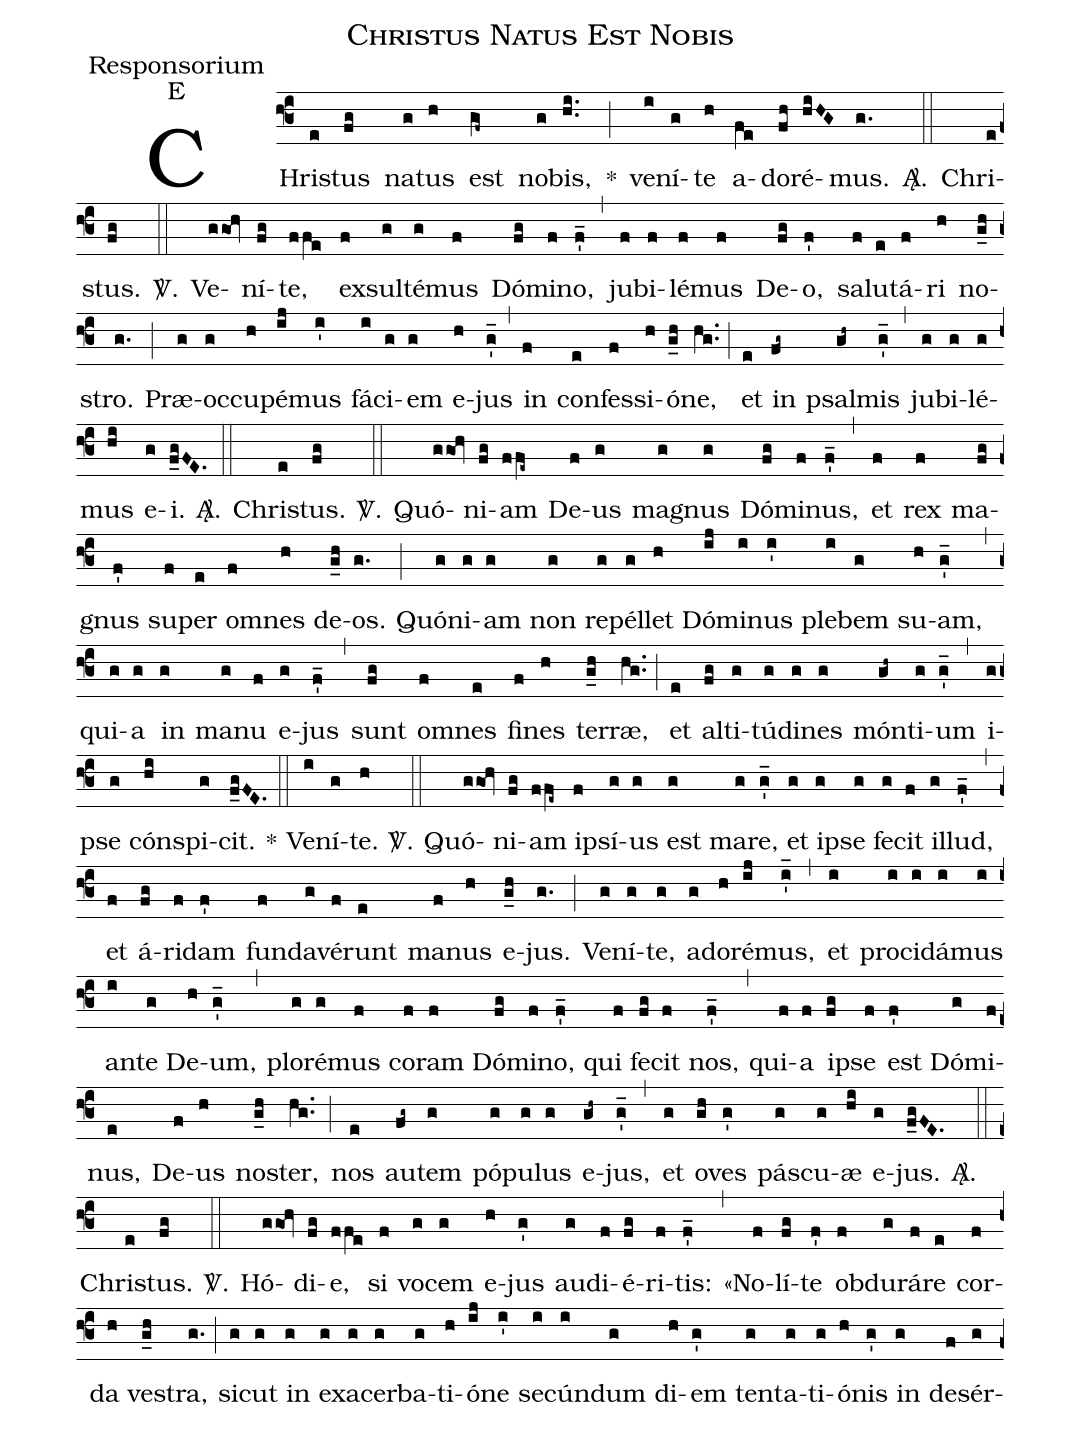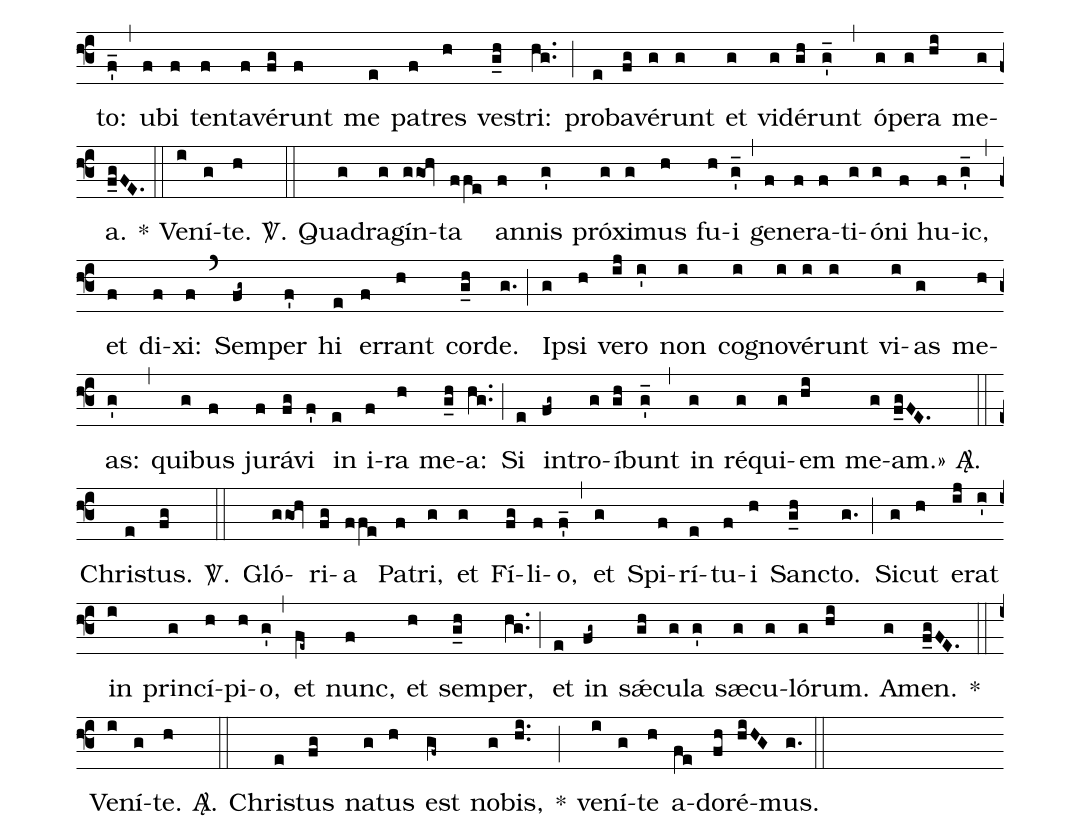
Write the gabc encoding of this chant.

name:Christus Natus Est Nobis;
office-part:Responsorium;
mode:E;
%%
(f3)
CHri(e)stus(fg) na(g)tus(h) est(gf~) no(g)bis,(hi..) *(;)
ve(i)ní(g)te(h) a(fe)do(fh)ré(hiHG)mus.(g.) <sp>A/</sp>.(::)

Chri(e)stus.(fg) <sp>V/</sp>.(::)

Ve(g/goh)ní(fg)te,(f/fe) ex(f)sul(g)té(g)mus(f) Dó(fg)mi(f)no,(f_') (,)
ju(f)bi(f)lé(f)mus(f) De(fg)o,(f') sa(f)lu(e)tá(f)ri(h) no(g_h)stro.(g.) (;)
Præ(g)oc(g)cu(h)pé(ij)mus(i') fá(i)ci(g)em(g) e(h)jus(g_') (,)
in(f) con(e)fes(f)si(h)ó(g_h)ne,(hg..) (;)
et(e) in(fg~) psal(gh~)mis(g_') (,)
ju(g)bi(g)lé(g)mus(hi) e(g)i.(f_gFE.) <sp>A/</sp>.(::)

Chri(e)stus.(fg) <sp>V/</sp>.(::)

Quó(g/goh)ni(fg)am(f/fe~) De(f)us(g) ma(g)gnus(g) Dó(fg)mi(f)nus,(f_') (,)
et(f) rex(f) ma(fg)gnus(f') su(f)per(e) om(f)nes(h) de(g_h)os.(g.) (;)
Quó(g)ni(g)am(g) non(g) re(g)pél(g)let(h) Dó(ij)mi(i)nus(i') ple(i)bem(g) su(h)am,(g_') (,)
qui(g)a(g) in(g) ma(g)nu(f) e(g)jus(f_') (,)
sunt(fg) om(f)nes(e) fi(f)nes(h) ter(g_h)ræ,(hg..) (;)
et(e) al(fg)ti(g)tú(g)di(g)nes(g) món(gh~)ti(g)um(g_') (,)
i(g)pse(g) cón(hi)spi(g)cit.(f_gFE.) *(::)

Ve(i)ní(g)te.(h) <sp>V/</sp>.(::)

Quó(g/goh)ni(fg)am(f/fe~) i(f)psí(g)us(g) est(g) ma(g)re,(g_') et(g) i(g)pse(g) fe(g)cit(f) il(g)lud,(f_') (,)
et(f) á(fg)ri(f)dam(f') fun(f)da(g)vé(f)runt(e) ma(f)nus(h) e(g_h)jus.(g.) (;)
Ve(g)ní(g)te,(g) a(g)do(h)ré(ij)mus,(i'_) (,)
et(i) pro(i)ci(i)dá(i)mus(i) an(i)te(g) De(h)um,(g_') (,)
plo(g)ré(g)mus(f) co(f)ram(f) Dó(fg)mi(f)no,(f_') qui(f) fe(fg)cit(f) nos,(f'_) (,)
qui(f)a(f) i(fg)pse(f) est(f') Dó(g)mi(f)nus,(e) De(f)us(h) no(g_h)ster,(hg..) (;)
nos(e) au(fg~)tem(g) pó(g)pu(g)lus(g) e(gh~)jus,(g_') (,)
et(g) o(gh)ves(g') pá(g)scu(g)æ(hi) e(g)jus.(f_gFE.) <sp>A/</sp>.(::)

Chri(e)stus.(fg) <sp>V/</sp>.(::)

Hó(g/goh)di(fg)e,(f/fe) si(f) vo(g)cem(g) e(h)jus(g') au(g)di(f)é(fg)ri(f)tis:(f_') (,)
«No(f)lí(fg)te(f') ob(f)du(g)rá(f)re(e) cor(f)da(h) ve(g_h)stra,(g.) (;)
si(g)cut(g) in(g) e(g)xa(g)cer(g)ba(g)ti(h)ó(ij)ne(i') se(i)cún(i)dum(g) di(h)em(g') ten(g)ta(g)ti(g)ó(h)nis(g') in(g) de(f)sér(g)to:(f_') (,)
u(f)bi(f) ten(f)ta(f)vé(fg)runt(f) me(e) pa(f)tres(h) ve(g_h)stri:(hg..) (;)
pro(e)ba(fg)vé(g)runt(g) et(g) vi(g)dé(gh)runt(g_') (,)
ó(g)pe(g)ra(hi) me(g)a.(f_gFE.) *(::)

Ve(i)ní(g)te.(h) <sp>V/</sp>.(::)

Qua(g)dra(g)gín(g/goh)ta(f/fe) an(f)nis(g') pró(g)xi(g)mus(h) fu(h)i(g_') (,)
ge(f)ne(f)ra(f)ti(g)ó(g)ni(f) hu(f)ic,(g_') (,)
et(f) di(f)xi:(f) (`)
Sem(fg~)per(f') hi(e) er(f)rant(h) cor(g_h)de.(g.) (;)
I(g)psi(h) ve(ij)ro(i') non(i) co(i)gno(i)vé(i)runt(i) vi(i)as(g) me(h)as:(g') (,)
qui(g)bus(f) ju(f)rá(fg)vi(f') in(e) i(f)ra(h) me(g_h)a:(hg..) (;)
Si(e) in(fg~)tro(g)í(gh)bunt(g_') (,)
in(g) ré(g)qui(g)em(hi) me(g)am.»(f_gFE.) <sp>A/</sp>.(::)

Chri(e)stus.(fg) <sp>V/</sp>.(::)

Gló(g/goh)ri(fg)a(f/fe) Pa(f)tri,(g) et(g) Fí(fg)li(f)o,(f_') (,)
et(g) Spi(f)rí(e)tu(f)i(h) San(g_h)cto.(g.) (;)
Si(g)cut(h) e(ij)rat(i') in(i) prin(g)cí(h)pi(h)o,(g') (,)
et(fe~) nunc,(f) et(h) sem(g_h)per,(hg..) (;)
et(e) in(fg~) sǽ(gh)cu(g)la(g') sæ(g)cu(g)ló(g)rum.(hi) A(g)men.(f_gFE.) *(::)

Ve(i)ní(g)te.(h) <sp>A/</sp>.(::)

Chri(e)stus(fg) na(g)tus(h) est(gf~) no(g)bis,(hi..) *(;)
ve(i)ní(g)te(h) a(fe)do(fh)ré(hiHG)mus.(g.) (::)
